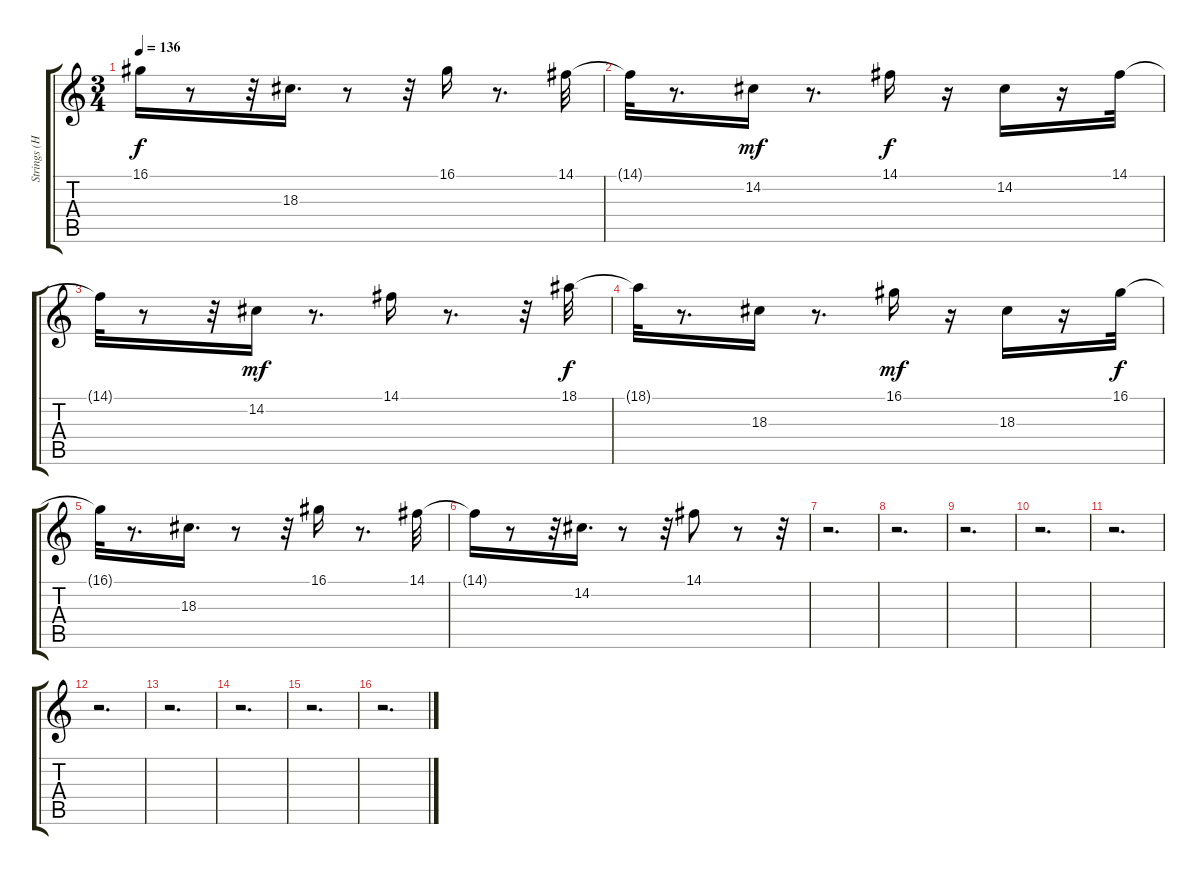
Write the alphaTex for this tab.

\track ("Strings (Harmony)             " "Strings (H") {instrument stringensemble2}
\staff {score tabs}
\tuning (E4 B3 G3 D3 A2 E2) {hide}
\ts (3 4)
\tempo 136
\clef g2
\ks c
16.1.16{dy f} r.8 r.32 18.3.16{d} r.8 r.32 16.1.16 r.8{d} 14.1.32 |
14.1{t}.32 r.8{d} 14.2.16{dy mf} r.8{d} 14.1.16{dy f} r.16 14.2.16 r.16 14.1.32 |
14.1{t}.32 r.8 r.32 14.2.16{dy mf} r.8{d} 14.1.16 r.8{d} r.32 18.1.32{dy f} |
18.1{t}.32 r.8{d} 18.3.16 r.8{d} 16.1.16{dy mf} r.16 18.3.16 r.16 16.1.32{dy f} |
16.1{t}.32 r.8{d} 18.3.16{d} r.8 r.32 16.1.16 r.8{d} 14.1.32 |
14.1{t}.16 r.8 r.32 14.2.16{d} r.8 r.32 14.1.8 r.8 r.32 |
r.2{d} |
r.2{d} |
r.2{d} |
r.2{d} |
r.2{d} |
r.2{d} |
r.2{d} |
r.2{d} |
r.2{d} |
r.2{d}
